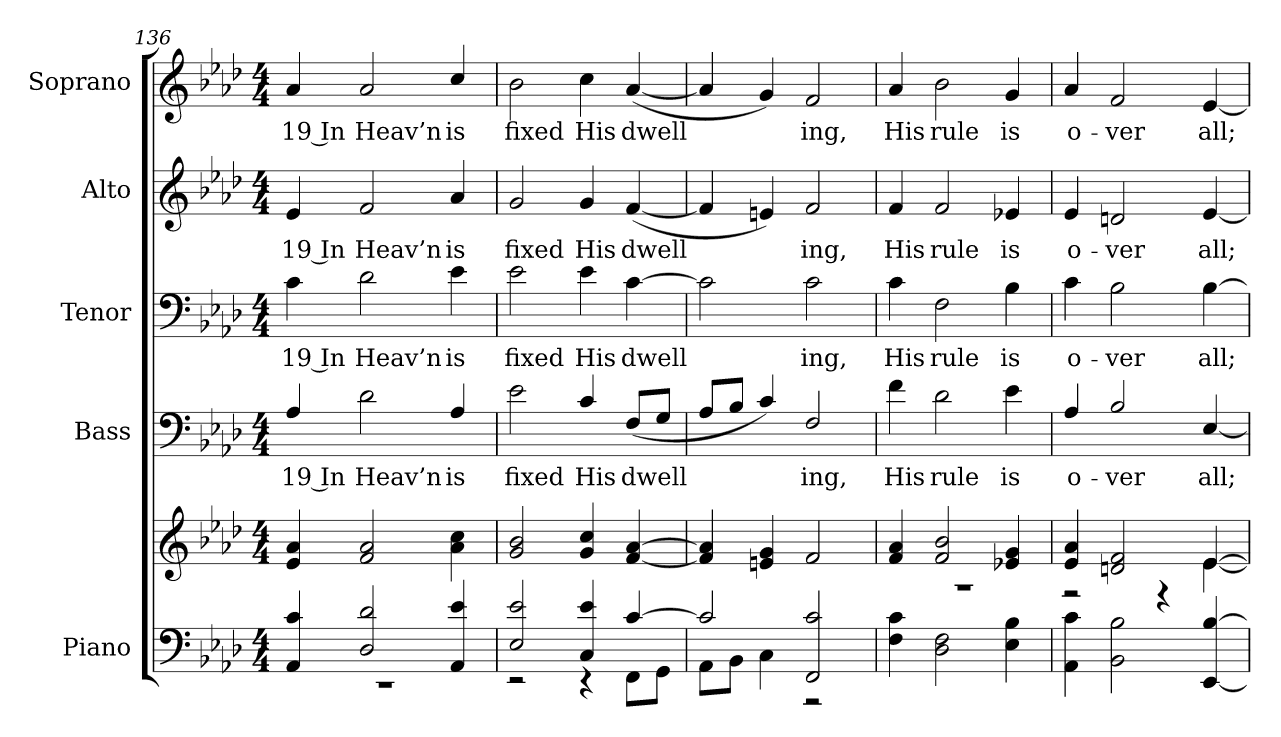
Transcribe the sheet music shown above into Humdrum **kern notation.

**kern	**kern	**kern	**text	**kern	**text	**kern	**text	**kern	**text
*part5	*part5	*part4	*part4	*part3	*part3	*part2	*part2	*part1	*part1
*staff6	*staff5	*staff4	*staff4	*staff3	*staff3	*staff2	*staff2	*staff1	*staff1
*I"Piano	*	*I"Bass	*	*I"Tenor	*	*I"Alto	*	*I"Soprano	*
*I'Pno.	*	*I'B.	*	*I'T.	*	*I'A.	*	*I'S.	*
!!LO:PB:g=z
*clefF4	*clefG2	*clefF4	*	*clefF4	*	*clefG2	*	*clefG2	*
*	*	*ITrd7c12	*	*	*	*	*	*	*
*k[b-e-a-d-]	*k[b-e-a-d-]	*k[b-e-a-d-]	*	*k[b-e-a-d-]	*	*k[b-e-a-d-]	*	*k[b-e-a-d-]	*
*A-:	*A-:	*A-:	*	*A-:	*	*A-:	*	*A-:	*
*M4/4	*M4/4	*M4/4	*	*M4/4	*	*M4/4	*	*M4/4	*
=136	=136	=136	=136	=136	=136	=136	=136	=136	=136
*^	*	*	*	*	*	*	*	*	*
!	!	!	!	!LO:LY:b:color=#000000	!	!	!	!	!	!
!	!	!	!	!	!	!LO:LY:b:color=#000000	!	!	!	!
!	!	!	!	!	!	!	!	!LO:LY:b:color=#000000	!	!
!	!	!	!	!	!	!	!	!	!	!LO:LY:b:color=#000000
4AA-i/ 4ci	1r	4e-i/ 4a-i	4AA-i/	19 In	4ci\	19 In	4e-i/	19 In	4a-i/	19 In
!	!	!	!	!LO:LY:b:color=#000000	!	!	!	!	!	!
!	!	!	!	!	!	!LO:LY:b:color=#000000	!	!	!	!
!	!	!	!	!	!	!	!	!LO:LY:b:color=#000000	!	!
!	!	!	!	!	!	!	!	!	!	!LO:LY:b:color=#000000
2D-i/ 2d-i	.	2fi/ 2a-i	2D-i\	Heav’n	2d-i\	Heav’n	2fi/	Heav’n	2a-i/	Heav’n
!	!	!	!	!LO:LY:b:color=#000000	!	!	!	!	!	!
!	!	!	!	!	!	!LO:LY:b:color=#000000	!	!	!	!
!	!	!	!	!	!	!	!	!LO:LY:b:color=#000000	!	!
!	!	!	!	!	!	!	!	!	!	!LO:LY:b:color=#000000
4AA-i/ 4e-i	.	4a-i\ 4cci	4AA-i/	is	4e-i\	is	4a-i/	is	4cci/	is
=137	=137	=137	=137	=137	=137	=137	=137	=137	=137	=137
!	!	!	!	!LO:LY:b:color=#000000	!	!	!	!	!	!
!	!	!	!	!	!	!LO:LY:b:color=#000000	!	!	!	!
!	!	!	!	!	!	!	!	!LO:LY:b:color=#000000	!	!
!	!	!	!	!	!	!	!	!	!	!LO:LY:b:color=#000000
2E-i/ 2e-i	2r	2gi/ 2b-i	2E-i\	fixed	2e-i\	fixed	2gi/	fixed	2b-i\	fixed
!	!	!	!	!LO:LY:b:color=#000000	!	!	!	!	!	!
!	!	!	!	!	!	!LO:LY:b:color=#000000	!	!	!	!
!	!	!	!	!	!	!	!	!LO:LY:b:color=#000000	!	!
!	!	!	!	!	!	!	!	!	!	!LO:LY:b:color=#000000
4Ci/ 4e-i	4r	4gi/ 4cci	4Ci/	His	4e-i\	His	4gi/	His	4cci\	His
!	!	!	!	!LO:LY:b:color=#000000	!	!	!	!	!	!
!	!	!	!	!	!	!LO:LY:b:color=#000000	!	!	!	!
!	!	!	!	!	!	!	!	!LO:LY:b:color=#000000	!	!
!	!	!	!	!	!	!	!	!	!	!LO:LY:b:color=#000000
[>4ci/	8FFi\L	[<4fi/ [>4a-i	(8FFi/L	dwell	[>4ci\	dwell	([<4fi/	dwell	([<4a-i/	dwell
.	8GGi\J	.	8GGi/J	.	.	.	.	.	.	.
=138	=138	=138	=138	=138	=138	=138	=138	=138	=138	=138
2ci/]	8AA-i\L	4fi/] 4a-i]	8AA-i/L	.	2ci\]	.	4fi/]	.	4a-i/]	.
.	8BB-i\J	.	8BB-i/J	.	.	.	.	.	.	.
.	4Ci\	4eni/ 4gi	4Ci/)	.	.	.	4eni/)	.	4gi/)	.
!	!	!	!	!LO:LY:b:color=#000000	!	!	!	!	!	!
!	!	!	!	!	!	!LO:LY:b:color=#000000	!	!	!	!
!	!	!	!	!	!	!	!	!LO:LY:b:color=#000000	!	!
!	!	!	!	!	!	!	!	!	!	!LO:LY:b:color=#000000
2FFi/ 2ci	2r	2fi/	2FFi/	ing,	2ci\	ing,	2fi/	ing,	2fi/	ing,
*v	*v	*	*	*	*	*	*	*	*	*
=139	=139	=139	=139	=139	=139	=139	=139	=139	=139
*	*^	*	*	*	*	*	*	*	*
*^	*	*	*	*	*	*	*	*	*	*
!	!	!	!	!	!LO:LY:b:color=#000000	!	!	!	!	!	!
*v	*v	*	*	*	*	*	*	*	*	*	*
*^	*	*	*	*	*	*	*	*	*	*
!	!	!	!	!	!	!	!LO:LY:b:color=#000000	!	!	!	!
*v	*v	*	*	*	*	*	*	*	*	*	*
*^	*	*	*	*	*	*	*	*	*	*
!	!	!	!	!	!	!	!	!	!LO:LY:b:color=#000000	!	!
*v	*v	*	*	*	*	*	*	*	*	*	*
*^	*	*	*	*	*	*	*	*	*	*
!	!	!	!	!	!	!	!	!	!	!	!LO:LY:b:color=#000000
*v	*v	*	*	*	*	*	*	*	*	*	*
4Fi\ 4ci	4fi/ 4a-i	1r	4Fi\	His	4ci\	His	4fi/	His	4a-i/	His
!	!	!	!	!LO:LY:b:color=#000000	!	!	!	!	!	!
!	!	!	!	!	!	!LO:LY:b:color=#000000	!	!	!	!
!	!	!	!	!	!	!	!	!LO:LY:b:color=#000000	!	!
!	!	!	!	!	!	!	!	!	!	!LO:LY:b:color=#000000
2D-i\ 2Fi	2fi/ 2b-i	.	2D-i\	rule	2Fi\	rule	2fi/	rule	2b-i\	rule
!	!	!	!	!LO:LY:b:color=#000000	!	!	!	!	!	!
!	!	!	!	!	!	!LO:LY:b:color=#000000	!	!	!	!
!	!	!	!	!	!	!	!	!LO:LY:b:color=#000000	!	!
!	!	!	!	!	!	!	!	!	!	!LO:LY:b:color=#000000
4E-i\ 4B-i	4e-Xi/ 4gi	.	4E-i\	is	4B-i\	is	4e-Xi/	is	4gi/	is
=140	=140	=140	=140	=140	=140	=140	=140	=140	=140	=140
!	!	!	!	!LO:LY:b:color=#000000	!	!	!	!	!	!
!	!	!	!	!	!	!LO:LY:b:color=#000000	!	!	!	!
!	!	!	!	!	!	!	!	!LO:LY:b:color=#000000	!	!
!	!	!	!	!	!	!	!	!	!	!LO:LY:b:color=#000000
4AA-i\ 4ci	4e-i/ 4a-i	2r	4AA-i/	o-	4ci\	o-	4e-i/	o-	4a-i/	o-
!	!	!	!	!LO:LY:b:color=#000000	!	!	!	!	!	!
!	!	!	!	!	!	!LO:LY:b:color=#000000	!	!	!	!
!	!	!	!	!	!	!	!	!LO:LY:b:color=#000000	!	!
!	!	!	!	!	!	!	!	!	!	!LO:LY:b:color=#000000
2BB-i\ 2B-i	2dni/ 2fi	.	2BB-i/	-ver	2B-i\	-ver	2dni/	-ver	2fi/	-ver
.	.	4r	.	.	.	.	.	.	.	.
!	!	!	!	!LO:LY:b:color=#000000	!	!	!	!	!	!
!	!	!	!	!	!	!LO:LY:b:color=#000000	!	!	!	!
!	!	!	!	!	!	!	!	!LO:LY:b:color=#000000	!	!
!	!	!	!	!	!	!	!	!	!	!LO:LY:b:color=#000000
[<4EE-i/ [>4B-i	[>4e-i/	[<4e-i\	[<4EE-i/	all;	[>4B-i\	all;	[<4e-i/	all;	[<4e-i/	all;
*	*v	*v	*	*	*	*	*	*	*	*
=	=	=	=	=	=	=	=	=	=
*-	*-	*-	*-	*-	*-	*-	*-	*-	*-
